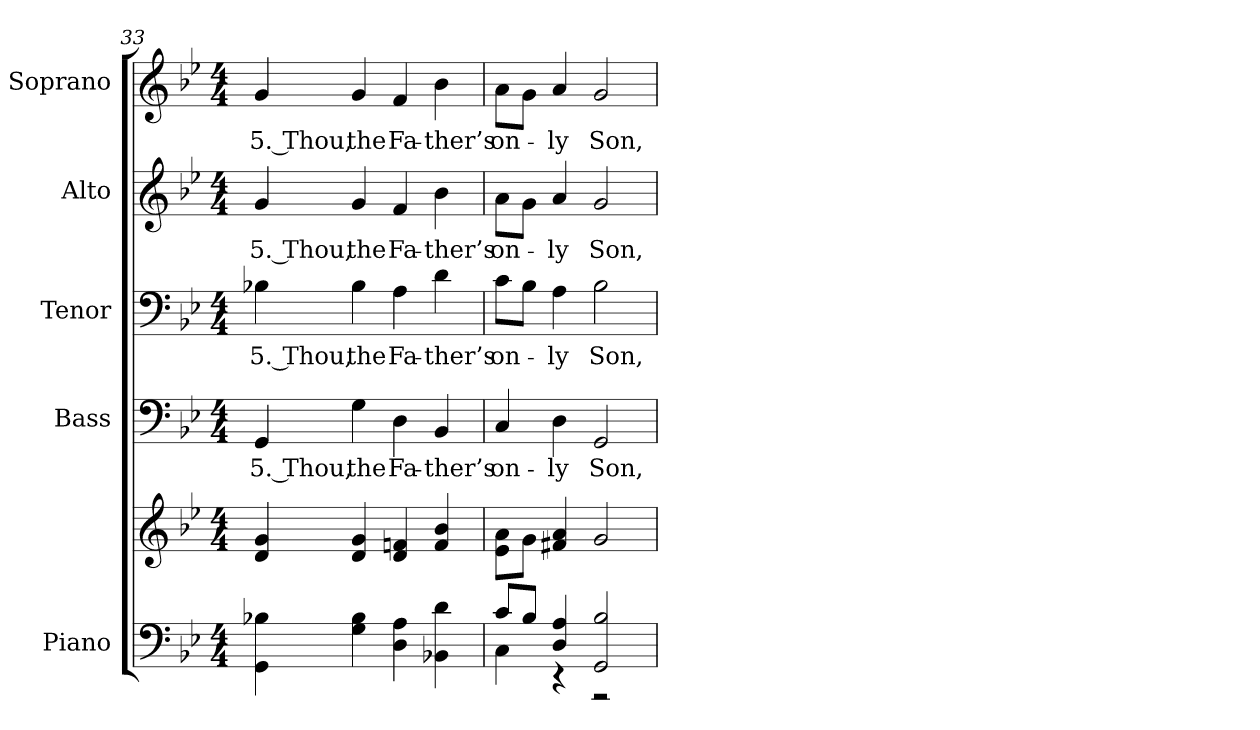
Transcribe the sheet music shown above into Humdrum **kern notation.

**kern	**kern	**kern	**text	**kern	**text	**kern	**text	**kern	**text
*part5	*part5	*part4	*part4	*part3	*part3	*part2	*part2	*part1	*part1
*staff6	*staff5	*staff4	*staff4	*staff3	*staff3	*staff2	*staff2	*staff1	*staff1
*I"Piano	*	*I"Bass	*	*I"Tenor	*	*I"Alto	*	*I"Soprano	*
*I'Pno.	*	*I'B.	*	*I'T.	*	*I'A.	*	*I'S.	*
!!LO:PB:g=z
*clefF4	*clefG2	*clefF4	*	*clefF4	*	*clefG2	*	*clefG2	*
*k[b-e-]	*k[b-e-]	*k[b-e-]	*	*k[b-e-]	*	*k[b-e-]	*	*k[b-e-]	*
*B-:	*B-:	*B-:	*	*B-:	*	*B-:	*	*B-:	*
*M4/4	*M4/4	*M4/4	*	*M4/4	*	*M4/4	*	*M4/4	*
=33	=33	=33	=33	=33	=33	=33	=33	=33	=33
!	!	!	!LO:LY:b:color=#000000	!	!	!	!	!	!
!	!	!	!	!	!LO:LY:b:color=#000000	!	!	!	!
!	!	!	!	!	!	!	!LO:LY:b:color=#000000	!	!
!	!	!	!	!	!	!	!	!	!LO:LY:b:color=#000000
4GGi\ 4B-Xi	4di/ 4gi	4GGi/	5. Thou,	4B-Xi\	5. Thou,	4gi/	5. Thou,	4gi/	5. Thou,
!	!	!	!LO:LY:b:color=#000000	!	!	!	!	!	!
!	!	!	!	!	!LO:LY:b:color=#000000	!	!	!	!
!	!	!	!	!	!	!	!LO:LY:b:color=#000000	!	!
!	!	!	!	!	!	!	!	!	!LO:LY:b:color=#000000
4Gi\ 4B-i	4di/ 4gi	4Gi\	the	4B-i\	the	4gi/	the	4gi/	the
!	!	!	!LO:LY:b:color=#000000	!	!	!	!	!	!
!	!	!	!	!	!LO:LY:b:color=#000000	!	!	!	!
!	!	!	!	!	!	!	!LO:LY:b:color=#000000	!	!
!	!	!	!	!	!	!	!	!	!LO:LY:b:color=#000000
4Di\ 4Ai	4di/ 4fni	4Di\	Fa-	4Ai\	Fa-	4fi/	Fa-	4fi/	Fa-
!	!	!	!LO:LY:b:color=#000000	!	!	!	!	!	!
!	!	!	!	!	!LO:LY:b:color=#000000	!	!	!	!
!	!	!	!	!	!	!	!LO:LY:b:color=#000000	!	!
!	!	!	!	!	!	!	!	!	!LO:LY:b:color=#000000
4BB-Xi\ 4di	4fi/ 4b-i	4BB-i/	-ther’s	4di\	-ther’s	4b-i\	-ther’s	4b-i\	-ther’s
=34	=34	=34	=34	=34	=34	=34	=34	=34	=34
*^	*	*	*	*	*	*	*	*	*
!	!	!	!	!LO:LY:b:color=#000000	!	!	!	!	!	!
!	!	!	!	!	!	!LO:LY:b:color=#000000	!	!	!	!
!	!	!	!	!	!	!	!	!LO:LY:b:color=#000000	!	!
!	!	!	!	!	!	!	!	!	!	!LO:LY:b:color=#000000
8ci/L	4Ci\	8e-i\ 8aiL	4Ci/	on-	8ci\L	on-	8ai\L	on-	8ai\L	on-
8B-i/J	.	8gi\J	.	.	8B-i\J	.	8gi\J	.	8gi\J	.
!	!	!	!	!LO:LY:b:color=#000000	!	!	!	!	!	!
!	!	!	!	!	!	!LO:LY:b:color=#000000	!	!	!	!
!	!	!	!	!	!	!	!	!LO:LY:b:color=#000000	!	!
!	!	!	!	!	!	!	!	!	!	!LO:LY:b:color=#000000
4Di/ 4Ai	4r	4f#Xi/ 4ai	4Di\	-ly	4Ai\	-ly	4ai/	-ly	4ai/	-ly
!	!	!	!	!LO:LY:b:color=#000000	!	!	!	!	!	!
!	!	!	!	!	!	!LO:LY:b:color=#000000	!	!	!	!
!	!	!	!	!	!	!	!	!LO:LY:b:color=#000000	!	!
!	!	!	!	!	!	!	!	!	!	!LO:LY:b:color=#000000
2GGi/ 2B-i	2r	2gi/	2GGi/	Son,	2B-i\	Son,	2gi/	Son,	2gi/	Son,
*v	*v	*	*	*	*	*	*	*	*	*
=	=	=	=	=	=	=	=	=	=
*-	*-	*-	*-	*-	*-	*-	*-	*-	*-
